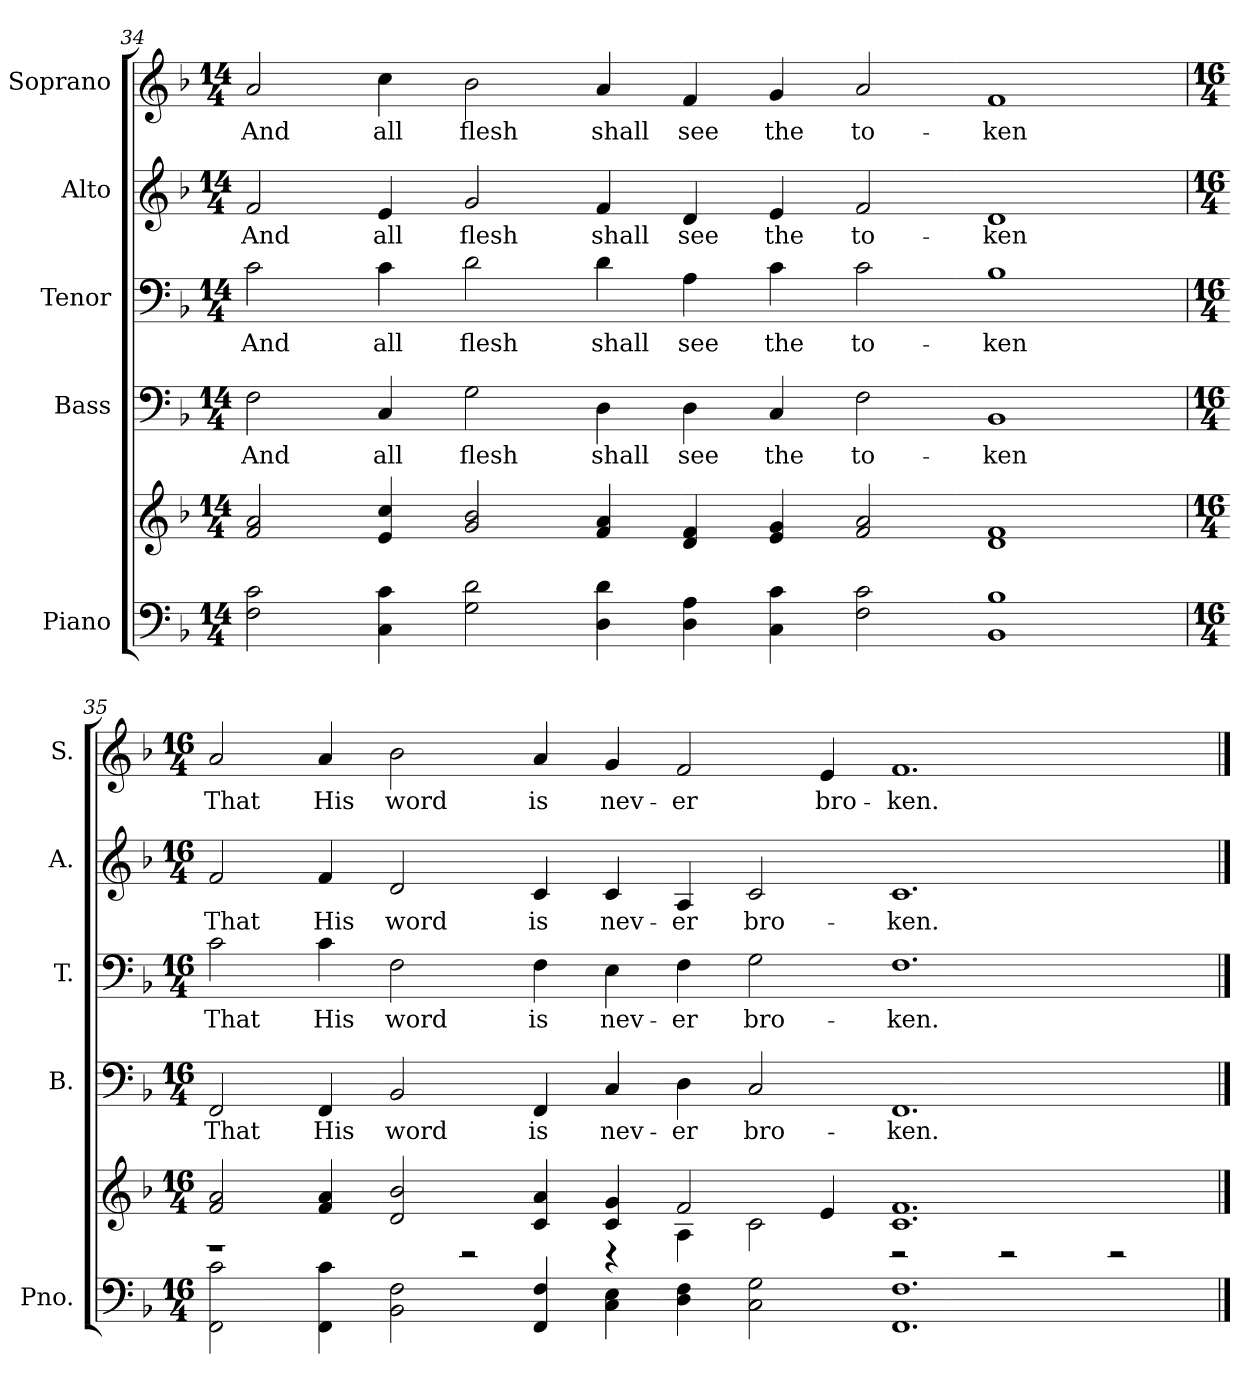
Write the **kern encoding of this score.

**kern	**kern	**kern	**text	**kern	**text	**kern	**text	**kern	**text
*part5	*part5	*part4	*part4	*part3	*part3	*part2	*part2	*part1	*part1
*staff6	*staff5	*staff4	*staff4	*staff3	*staff3	*staff2	*staff2	*staff1	*staff1
*I"Piano	*	*I"Bass	*	*I"Tenor	*	*I"Alto	*	*I"Soprano	*
*I'Pno.	*	*I'B.	*	*I'T.	*	*I'A.	*	*I'S.	*
!!LO:PB:g=z
*clefF4	*clefG2	*clefF4	*	*clefF4	*	*clefG2	*	*clefG2	*
*k[b-]	*k[b-]	*k[b-]	*	*k[b-]	*	*k[b-]	*	*k[b-]	*
*F:	*F:	*F:	*	*F:	*	*F:	*	*F:	*
*M14/4	*M14/4	*M14/4	*	*M14/4	*	*M14/4	*	*M14/4	*
*MM175	*MM175	*MM175	*	*MM175	*	*MM175	*	*MM175	*
=34	=34	=34	=34	=34	=34	=34	=34	=34	=34
!	!	!	!LO:LY:b:color=#000000	!	!	!	!	!	!
!	!	!	!	!	!LO:LY:b:color=#000000	!	!	!	!
!	!	!	!	!	!	!	!LO:LY:b:color=#000000	!	!
!	!	!	!	!	!	!	!	!	!LO:LY:b:color=#000000
2Fi\ 2ci	2fi/ 2ai	2Fi\	And	2ci\	And	2fi/	And	2ai/	And
!	!	!	!LO:LY:b:color=#000000	!	!	!	!	!	!
!	!	!	!	!	!LO:LY:b:color=#000000	!	!	!	!
!	!	!	!	!	!	!	!LO:LY:b:color=#000000	!	!
!	!	!	!	!	!	!	!	!	!LO:LY:b:color=#000000
4Ci\ 4ci	4ei/ 4cci	4Ci/	all	4ci\	all	4ei/	all	4cci\	all
!	!	!	!LO:LY:b:color=#000000	!	!	!	!	!	!
!	!	!	!	!	!LO:LY:b:color=#000000	!	!	!	!
!	!	!	!	!	!	!	!LO:LY:b:color=#000000	!	!
!	!	!	!	!	!	!	!	!	!LO:LY:b:color=#000000
2Gi\ 2di	2gi/ 2b-i	2Gi\	flesh	2di\	flesh	2gi/	flesh	2b-i\	flesh
!	!	!	!LO:LY:b:color=#000000	!	!	!	!	!	!
!	!	!	!	!	!LO:LY:b:color=#000000	!	!	!	!
!	!	!	!	!	!	!	!LO:LY:b:color=#000000	!	!
!	!	!	!	!	!	!	!	!	!LO:LY:b:color=#000000
4Di\ 4di	4fi/ 4ai	4Di\	shall	4di\	shall	4fi/	shall	4ai/	shall
!	!	!	!LO:LY:b:color=#000000	!	!	!	!	!	!
!	!	!	!	!	!LO:LY:b:color=#000000	!	!	!	!
!	!	!	!	!	!	!	!LO:LY:b:color=#000000	!	!
!	!	!	!	!	!	!	!	!	!LO:LY:b:color=#000000
4Di\ 4Ai	4di/ 4fi	4Di\	see	4Ai\	see	4di/	see	4fi/	see
!	!	!	!LO:LY:b:color=#000000	!	!	!	!	!	!
!	!	!	!	!	!LO:LY:b:color=#000000	!	!	!	!
!	!	!	!	!	!	!	!LO:LY:b:color=#000000	!	!
!	!	!	!	!	!	!	!	!	!LO:LY:b:color=#000000
4Ci\ 4ci	4ei/ 4gi	4Ci/	the	4ci\	the	4ei/	the	4gi/	the
!	!	!	!LO:LY:b:color=#000000	!	!	!	!	!	!
!	!	!	!	!	!LO:LY:b:color=#000000	!	!	!	!
!	!	!	!	!	!	!	!LO:LY:b:color=#000000	!	!
!	!	!	!	!	!	!	!	!	!LO:LY:b:color=#000000
2Fi\ 2ci	2fi/ 2ai	2Fi\	to-	2ci\	to-	2fi/	to-	2ai/	to-
!	!	!	!LO:LY:b:color=#000000	!	!	!	!	!	!
!	!	!	!	!	!LO:LY:b:color=#000000	!	!	!	!
!	!	!	!	!	!	!	!LO:LY:b:color=#000000	!	!
!	!	!	!	!	!	!	!	!	!LO:LY:b:color=#000000
1BB-i 1B-i	1di 1fi	1BB-i	-ken	1B-i	-ken	1di	-ken	1fi	-ken
!!LO:PB:g=z
=35	=35	=35	=35	=35	=35	=35	=35	=35	=35
*M16/4	*M16/4	*M16/4	*	*M16/4	*	*M16/4	*	*M16/4	*
*	*^	*	*	*	*	*	*	*	*
!	!	!	!	!LO:LY:b:color=#000000	!	!	!	!	!	!
!	!	!	!	!	!	!LO:LY:b:color=#000000	!	!	!	!
!	!	!	!	!	!	!	!	!LO:LY:b:color=#000000	!	!
*	*v	*v	*	*	*	*	*	*	*	*
*	*	*	*	*	*	*	*	*MM170	*
*	*^	*	*	*	*	*	*	*	*
!	!	!	!	!	!	!	!	!	!	!LO:LY:b:color=#000000
2FFi\ 2ci	2fi/ 2ai	1r	2FFi/	That	2ci\	That	2fi/	That	2ai/	That
!	!	!	!	!LO:LY:b:color=#000000	!	!	!	!	!	!
!	!	!	!	!	!	!LO:LY:b:color=#000000	!	!	!	!
!	!	!	!	!	!	!	!	!LO:LY:b:color=#000000	!	!
!	!	!	!	!	!	!	!	!	!	!LO:LY:b:color=#000000
4FFi\ 4ci	4fi/ 4ai	.	4FFi/	His	4ci\	His	4fi/	His	4ai/	His
!	!	!	!	!LO:LY:b:color=#000000	!	!	!	!	!	!
!	!	!	!	!	!	!LO:LY:b:color=#000000	!	!	!	!
!	!	!	!	!	!	!	!	!LO:LY:b:color=#000000	!	!
!	!	!	!	!	!	!	!	!	!	!LO:LY:b:color=#000000
2BB-i\ 2Fi	2di/ 2b-i	.	2BB-i/	word	2Fi\	word	2di/	word	2b-i\	word
.	.	2r	.	.	.	.	.	.	.	.
!	!	!	!	!LO:LY:b:color=#000000	!	!	!	!	!	!
!	!	!	!	!	!	!LO:LY:b:color=#000000	!	!	!	!
!	!	!	!	!	!	!	!	!LO:LY:b:color=#000000	!	!
!	!	!	!	!	!	!	!	!	!	!LO:LY:b:color=#000000
4FFi/ 4Fi	4ci/ 4ai	.	4FFi/	is	4Fi\	is	4ci/	is	4ai/	is
!	!	!	!	!LO:LY:b:color=#000000	!	!	!	!	!	!
!	!	!	!	!	!	!LO:LY:b:color=#000000	!	!	!	!
!	!	!	!	!	!	!	!	!LO:LY:b:color=#000000	!	!
!	!	!	!	!	!	!	!	!	!	!LO:LY:b:color=#000000
4Ci\ 4Ei	4ci/ 4gi	4r	4Ci/	nev-	4Ei\	nev-	4ci/	nev-	4gi/	nev-
!	!	!	!	!LO:LY:b:color=#000000	!	!	!	!	!	!
!	!	!	!	!	!	!LO:LY:b:color=#000000	!	!	!	!
!	!	!	!	!	!	!	!	!LO:LY:b:color=#000000	!	!
!	!	!	!	!	!	!	!	!	!	!LO:LY:b:color=#000000
4Di\ 4Fi	2fi/	4Ai\	4Di\	-er	4Fi\	-er	4Ai/	-er	2fi/	-er
!	!	!	!	!LO:LY:b:color=#000000	!	!	!	!	!	!
!	!	!	!	!	!	!LO:LY:b:color=#000000	!	!	!	!
!	!	!	!	!	!	!	!	!LO:LY:b:color=#000000	!	!
2Ci\ 2Gi	.	2ci\	2Ci/	bro-	2Gi\	bro-	2ci/	bro-	.	.
!	!	!	!	!	!	!	!	!	!	!LO:LY:b:color=#000000
.	4ei/	.	.	.	.	.	.	.	4ei/	bro-
!	!	!	!	!LO:LY:b:color=#000000	!	!	!	!	!	!
!	!	!	!	!	!	!LO:LY:b:color=#000000	!	!	!	!
!	!	!	!	!	!	!	!	!LO:LY:b:color=#000000	!	!
!	!	!	!	!	!	!	!	!	!	!LO:LY:b:color=#000000
1.FFi 1.Fi	1.ci 1.fi	2r	1.FFi	-ken.	1.Fi	-ken.	1.ci	-ken.	1.fi	-ken.
.	.	2r	.	.	.	.	.	.	.	.
.	.	2r	.	.	.	.	.	.	.	.
*	*v	*v	*	*	*	*	*	*	*	*
==	==	==	==	==	==	==	==	==	==
*-	*-	*-	*-	*-	*-	*-	*-	*-	*-
